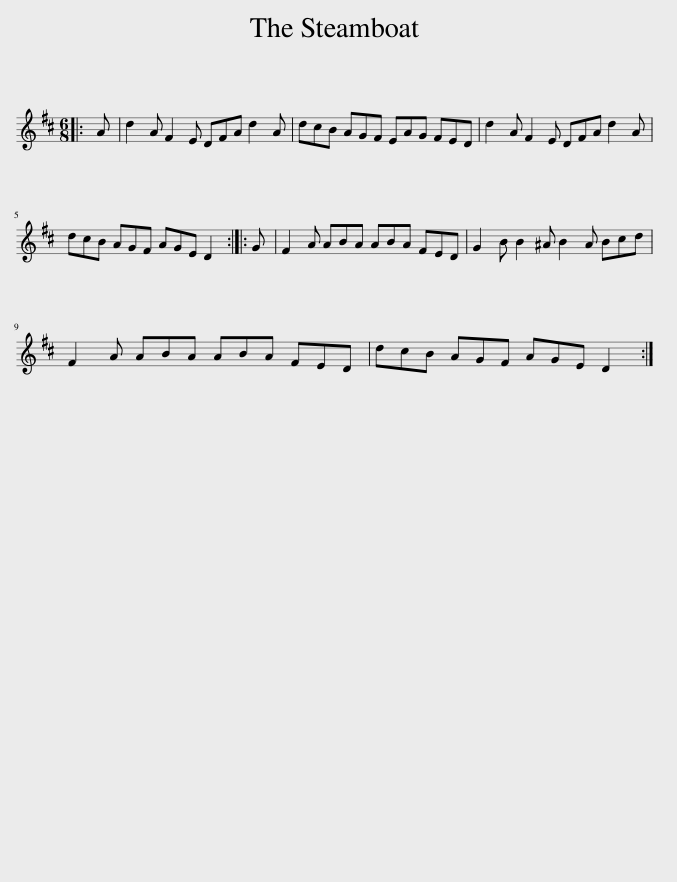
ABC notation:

X:1
L:1/8
M:6/8
I:linebreak $
K:D
V:1 treble
V:1
|: A | d2 A F2 E DFA d2 A | dcB AGF EAG FED | d2 A F2 E DFA d2 A |$ dcB AGF AGE D2 :: %5
 G | F2 A ABA ABA FED | G2 B B2 ^A B2 A Bcd |$ F2 A ABA ABA FED | dcB AGF AGE D2 :| %10
